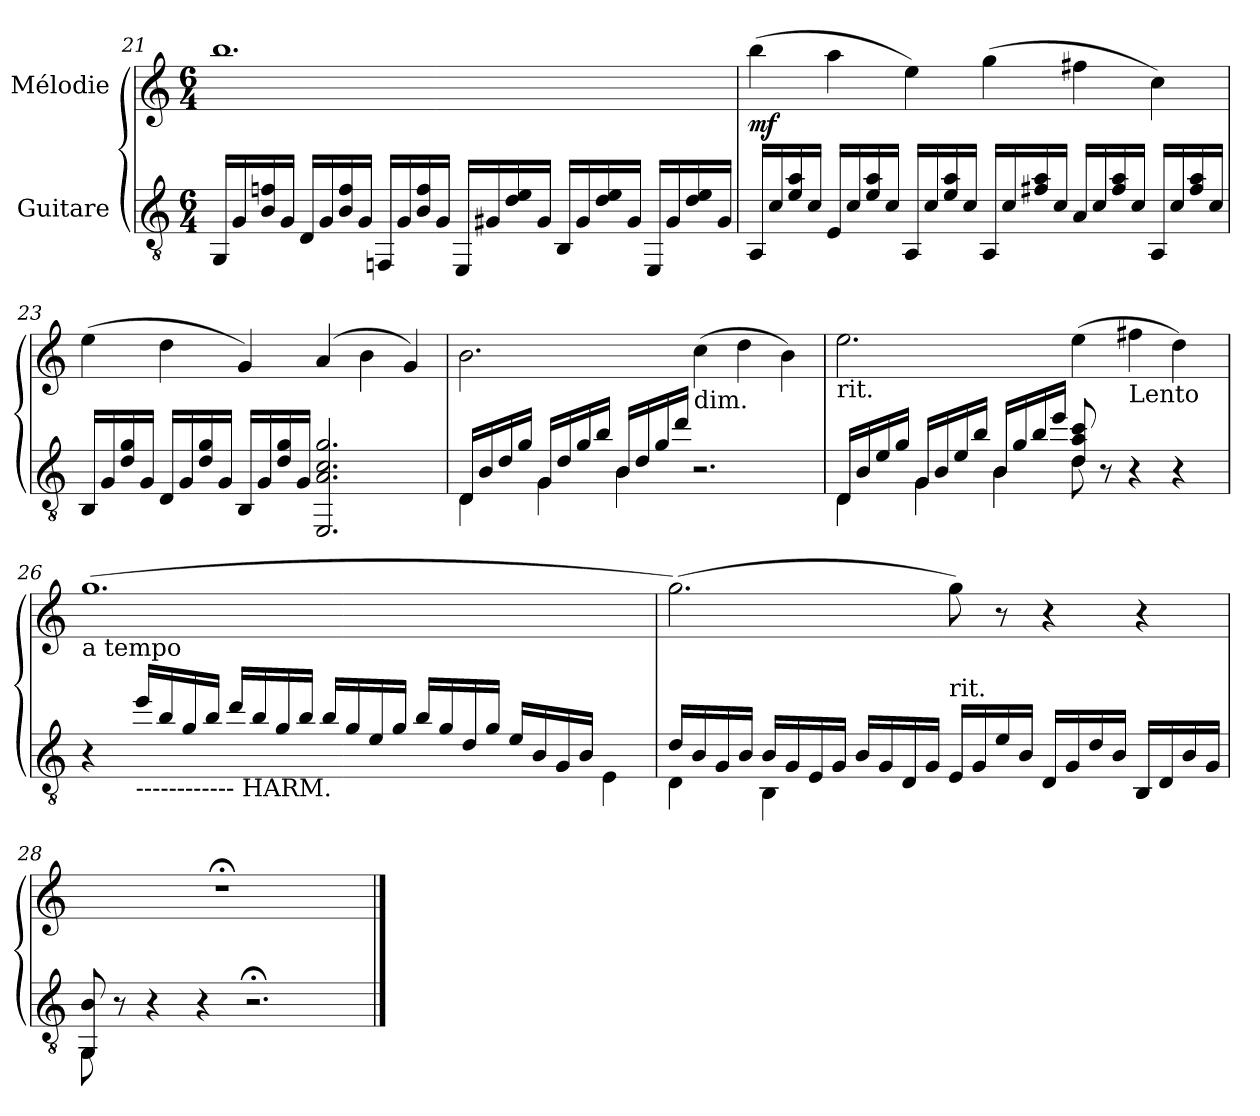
**kern	**kern	**dynam
*part2	*part1	*part1
*staff2	*staff1	*staff1
*I"Guitare	*I"Mélodie	*
*clefGv2	*clefG2	*
*M6/4	*M6/4	*
=21	=21	=21
16GG/LL	1.bb	.
16G/	.	.
16B/ 16fn/	.	.
16G/JJ	.	.
16D/LL	.	.
16G/	.	.
16B/ 16f/	.	.
16G/JJ	.	.
16FFn/LL	.	.
16G/	.	.
16B/ 16f/	.	.
16G/JJ	.	.
16EE/LL	.	.
16G#/	.	.
16d/ 16e/	.	.
16G#/JJ	.	.
16BB/LL	.	.
16G#/	.	.
16d/ 16e/	.	.
16G#/JJ	.	.
16EE/LL	.	.
16G#/	.	.
16d/ 16e/	.	.
16G#/JJ	.	.
!!LO:LB:g=z
=22	=22	=22
!	!	!LO:DY:b
16AA/LL	(>4bb	mf
16c/	.	.
16e/ 16a/	.	.
16c/JJ	.	.
16E/LL	4aa	.
16c/	.	.
16e/ 16a/	.	.
16c/JJ	.	.
16AA/LL	4ee)	.
16c/	.	.
16e/ 16a/	.	.
16c/JJ	.	.
16AA/LL	(>4gg	.
16c/	.	.
16f#/ 16a/	.	.
16c/JJ	.	.
16A/LL	4ff#	.
16c/	.	.
16f#/ 16a/	.	.
16c/JJ	.	.
16AA/LL	4cc)	.
16c/	.	.
16f#/ 16a/	.	.
16c/JJ	.	.
=23	=23	=23
16BB/LL	(>4ee	.
16G/	.	.
16d/ 16g/	.	.
16G/JJ	.	.
16D/LL	4dd	.
16G/	.	.
16d/ 16g/	.	.
16G/JJ	.	.
16BB/LL	4g)	.
16G/	.	.
16d/ 16g/	.	.
16G/JJ	.	.
2.EE/ 2.A/ 2.c/ 2.g/	(>4a	.
.	4b	.
.	4g)	.
=24	=24	=24
*^	*	*
16D/LL	4D\	2.b	.
16B/	.	.	.
16d/	.	.	.
16g/JJ	.	.	.
16G/LL	4G\	.	.
16d/	.	.	.
16g/	.	.	.
16b/JJ	.	.	.
16B/LL	4B\	.	.
16d/	.	.	.
16g/	.	.	.
16dd/JJ	.	.	.
!	!	!LO:TX:b:t=dim.	!
2.r	2.ryy	(>4cc	.
.	.	4dd	.
.	.	4b)	.
!!LO:LB:g=z
=25	=25	=25	=25
!	!	!LO:TX:b:t=rit.	!
16D/LL	4D\	2.ee	.
16B/	.	.	.
16e/	.	.	.
16g/JJ	.	.	.
16G/LL	4G\	.	.
16B/	.	.	.
16e/	.	.	.
16b/JJ	.	.	.
16B/LL	4B\	.	.
16g/	.	.	.
16b/	.	.	.
16ee/JJ	.	.	.
8d/ 8a/ 8cc/	8d\	(>4ee	.
8r	2ryy	.	.
!	!	!LO:TX:b:t=Lento	!
4r	.	4ff#	.
4r	.	4dd)	.
.	8ryy	.	.
=26	=26	=26	=26
!	!	!LO:TX:b:t=a tempo	!
4r	4ryy	(>1.gg	.
!LO:TX:b:t=------------ HARM.	!	!	!
16ee/LL	4ryy	.	.
16b/	.	.	.
16g/	.	.	.
16b/JJ	.	.	.
16dd/LL	4ryy	.	.
16b/	.	.	.
16g/	.	.	.
16b/JJ	.	.	.
16b/LL	4ryy	.	.
16g/	.	.	.
16e/	.	.	.
16g/JJ	.	.	.
16b/LL	4ryy	.	.
16g/	.	.	.
16d/	.	.	.
16g/JJ	.	.	.
16e/LL	4ryy	.	.
16B/	.	.	.
16G/	.	.	.
16B/JJ	.	.	.
4ryy	4E\	4ryy	.
=27	=27	=27	=27
16d/LL	4D\	(>2.gg)	.
16B/	.	.	.
16G/	.	.	.
16B/JJ	.	.	.
16B/LL	4BB\	.	.
16G/	.	.	.
16E/	.	.	.
16G/JJ	.	.	.
16B/LL	1ryy	.	.
16G/	.	.	.
16D/	.	.	.
16G/JJ	.	.	.
!LO:TX:a:t=rit.	!	!	!
16E/LL	.	8gg)	.
16G/	.	.	.
16e/	.	8r	.
16B/JJ	.	.	.
16D/LL	.	4r	.
16G/	.	.	.
16d/	.	.	.
16B/JJ	.	.	.
16BB/LL	.	4r	.
16D/	.	.	.
16B/	.	.	.
16G/JJ	.	.	.
!!LO:LB:g=z
=28	=28	=28	=28
!	!	!LO:N:vis=1	!
8GG/ 8B/	8GG\	1.r;<	.
8r	1ryy	.	.
4r	.	.	.
4r	.	.	.
2.r;<	.	.	.
.	4.ryy	.	.
*v	*v	*	*
==	==	==
*-	*-	*-
